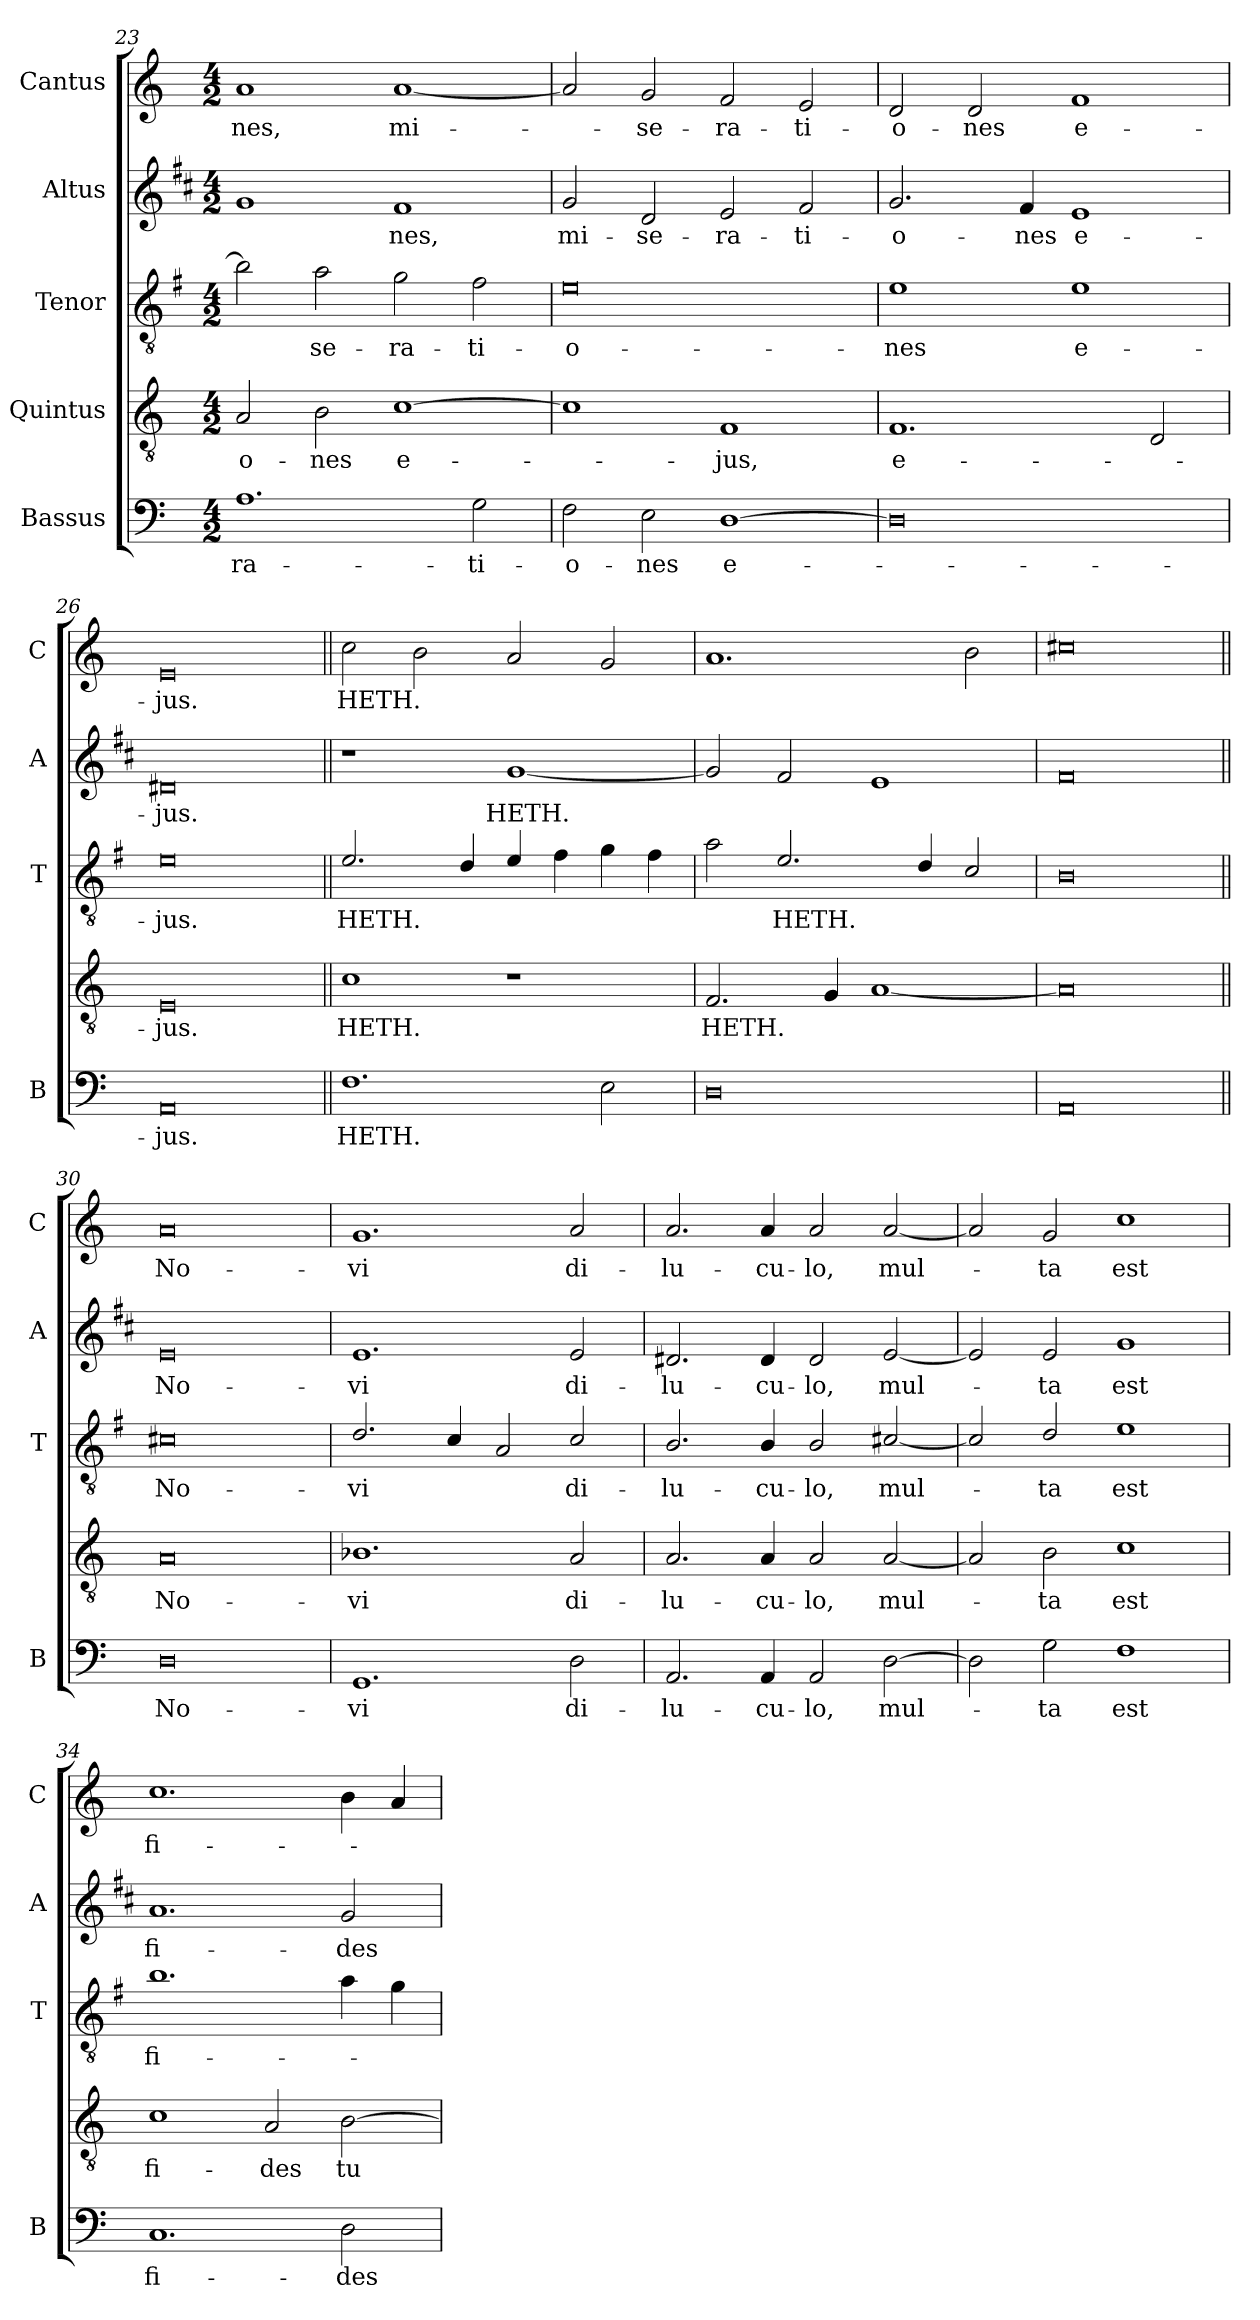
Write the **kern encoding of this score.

**kern	**text	**kern	**text	**kern	**text	**kern	**text	**kern	**text
*part5	*part5	*part4	*part4	*part3	*part3	*part2	*part2	*part1	*part1
*staff5	*staff5	*staff4	*staff4	*staff3	*staff3	*staff2	*staff2	*staff1	*staff1
*I"Bassus	*	*I"Quintus	*	*I"Tenor	*	*I"Altus	*	*I"Cantus	*
*I'B	*	*	*	*I'T	*	*I'A	*	*I'C	*
*clefF4	*	*clefGv2	*	*clefGv2	*	*clefG2	*	*clefG2	*
*	*	*	*	*ITrd4c7	*	*ITrd1c2	*	*	*
*k[]	*	*k[]	*	*k[]	*	*k[]	*	*k[]	*
*C:	*	*C:	*	*C:	*	*C:	*	*C:	*
*M4/2	*	*M4/2	*	*M4/2	*	*M4/2	*	*M4/2	*
=23	=23	=23	=23	=23	=23	=23	=23	=23	=23
!	!LO:LY:b	!	!LO:LY:b	!	!	!	!	!	!LO:LY:b
1.A	-ra-	2A/	-o-	2e\]	.	1f	.	1a	-nes,
!	!	!	!LO:LY:b	!	!LO:LY:b	!	!	!	!
.	.	2B\	-nes	2d\	-se-	.	.	.	.
!	!	!	!LO:LY:b	!	!LO:LY:b	!	!LO:LY:b	!	!LO:LY:b
.	.	[1c	e-	2c\	-ra-	1e	-nes,	[1a	mi-
!	!LO:LY:b	!	!	!	!LO:LY:b	!	!	!	!
2G\	-ti-	.	.	2B\	-ti-	.	.	.	.
!!LO:LB:g=z
=24	=24	=24	=24	=24	=24	=24	=24	=24	=24
!	!LO:LY:b	!	!	!	!LO:LY:b	!	!LO:LY:b	!	!
2F\	-o-	1c]	.	0A	-o-	2f/	mi-	2a/]	.
!	!LO:LY:b	!	!	!	!	!	!LO:LY:b	!	!LO:LY:b
2E\	-nes	.	.	.	.	2c/	-se-	2g/	-se-
!	!LO:LY:b	!	!LO:LY:b	!	!	!	!LO:LY:b	!	!LO:LY:b
[1D	e-	1F	-jus,	.	.	2d/	-ra-	2f/	-ra-
!	!	!	!	!	!	!	!LO:LY:b	!	!LO:LY:b
.	.	.	.	.	.	2e/	-ti-	2e/	-ti-
=25	=25	=25	=25	=25	=25	=25	=25	=25	=25
!	!	!	!LO:LY:b	!	!LO:LY:b	!	!LO:LY:b	!	!LO:LY:b
0D]	.	1.F	e-	1A	-nes	2.f/	-o-	2d/	-o-
!	!	!	!	!	!	!	!	!	!LO:LY:b
.	.	.	.	.	.	.	.	2d/	-nes
!	!	!	!	!	!	!	!LO:LY:b	!	!
.	.	.	.	.	.	4e/	-nes	.	.
!	!	!	!	!	!LO:LY:b	!	!LO:LY:b	!	!LO:LY:b
.	.	.	.	1A	e-	1d	e-	1f	e-
.	.	2D/	.	.	.	.	.	.	.
=26	=26	=26	=26	=26	=26	=26	=26	=26	=26
!	!LO:LY:b	!	!LO:LY:b	!	!LO:LY:b	!	!LO:LY:b	!	!LO:LY:b
0AA	-jus.	0E	-jus.	0A	-jus.	0c#X	-jus.	0e	-jus.
=27||	=27||	=27||	=27||	=27||	=27||	=27||	=27||	=27||	=27||
!	!LO:LY:b	!	!LO:LY:b	!	!LO:LY:b	!	!	!	!LO:LY:b
1.F	HETH.	1c	HETH.	2.A/	HETH.	1r	.	2cc\	HETH.
.	.	.	.	.	.	.	.	2b\	.
.	.	.	.	4G/	.	.	.	.	.
!	!	!	!	!	!	!	!LO:LY:b	!	!
.	.	1r	.	4A/	.	[1f	HETH.	2a/	.
.	.	.	.	4B\	.	.	.	.	.
2E\	.	.	.	4c\	.	.	.	2g/	.
.	.	.	.	4B\	.	.	.	.	.
=28	=28	=28	=28	=28	=28	=28	=28	=28	=28
!	!	!	!LO:LY:b	!	!	!	!	!	!
0D	.	2.F/	HETH.	2d\	.	2f/]	.	1.a	.
!	!	!	!	!	!LO:LY:b	!	!	!	!
.	.	.	.	2.A/	HETH.	2e/	.	.	.
.	.	4G/	.	.	.	.	.	.	.
.	.	[1A	.	.	.	1d	.	.	.
.	.	.	.	4G/	.	.	.	.	.
.	.	.	.	2F/	.	.	.	2b\	.
=29	=29	=29	=29	=29	=29	=29	=29	=29	=29
0AA	.	0A]	.	0E	.	0e	.	0cc#X	.
!!LO:PB:g=z
=30||	=30||	=30||	=30||	=30||	=30||	=30||	=30||	=30||	=30||
!	!LO:LY:b	!	!LO:LY:b	!	!LO:LY:b	!	!LO:LY:b	!	!LO:LY:b
0D	No-	0A	No-	0F#X	No-	0d	No-	0a	No-
=31	=31	=31	=31	=31	=31	=31	=31	=31	=31
!	!LO:LY:b	!	!LO:LY:b	!	!LO:LY:b	!	!LO:LY:b	!	!LO:LY:b
1.GG	-vi	1.B-X	-vi	2.G/	-vi	1.d	-vi	1.g	-vi
.	.	.	.	4F/	.	.	.	.	.
.	.	.	.	2D/	.	.	.	.	.
!	!LO:LY:b	!	!LO:LY:b	!	!LO:LY:b	!	!LO:LY:b	!	!LO:LY:b
2D\	di-	2A/	di-	2F/	di-	2d/	di-	2a/	di-
=32	=32	=32	=32	=32	=32	=32	=32	=32	=32
!	!LO:LY:b	!	!LO:LY:b	!	!LO:LY:b	!	!LO:LY:b	!	!LO:LY:b
2.AA/	-lu-	2.A/	-lu-	2.E/	-lu-	2.c#X/	-lu-	2.a/	-lu-
!	!LO:LY:b	!	!LO:LY:b	!	!LO:LY:b	!	!LO:LY:b	!	!LO:LY:b
4AA/	-cu-	4A/	-cu-	4E/	-cu-	4c#/	-cu-	4a/	-cu-
!	!LO:LY:b	!	!LO:LY:b	!	!LO:LY:b	!	!LO:LY:b	!	!LO:LY:b
2AA/	-lo,	2A/	-lo,	2E/	-lo,	2c#/	-lo,	2a/	-lo,
!	!LO:LY:b	!	!LO:LY:b	!	!LO:LY:b	!	!LO:LY:b	!	!LO:LY:b
[2D\	mul-	[2A/	mul-	[2F#X/	mul-	[2d/	mul-	[2a/	mul-
=33	=33	=33	=33	=33	=33	=33	=33	=33	=33
2D\]	.	2A/]	.	2F#/]	.	2d/]	.	2a/]	.
!	!LO:LY:b	!	!LO:LY:b	!	!LO:LY:b	!	!LO:LY:b	!	!LO:LY:b
2G\	-ta	2B\	-ta	2G/	-ta	2d/	-ta	2g/	-ta
!	!LO:LY:b	!	!LO:LY:b	!	!LO:LY:b	!	!LO:LY:b	!	!LO:LY:b
1F	est	1c	est	1A	est	1f	est	1cc	est
=34	=34	=34	=34	=34	=34	=34	=34	=34	=34
!	!LO:LY:b	!	!LO:LY:b	!	!LO:LY:b	!	!LO:LY:b	!	!LO:LY:b
1.C	fi-	1c	fi-	1.e	fi-	1.g	fi-	1.cc	fi-
!	!	!	!LO:LY:b	!	!	!	!	!	!
.	.	2A/	-des	.	.	.	.	.	.
!	!LO:LY:b	!	!LO:LY:b	!	!	!	!LO:LY:b	!	!
2D\	-des	[2B\	tu-	4d\	.	2f/	-des	4b\	.
.	.	.	.	4c\	.	.	.	4a/	.
=	=	=	=	=	=	=	=	=	=
*-	*-	*-	*-	*-	*-	*-	*-	*-	*-
